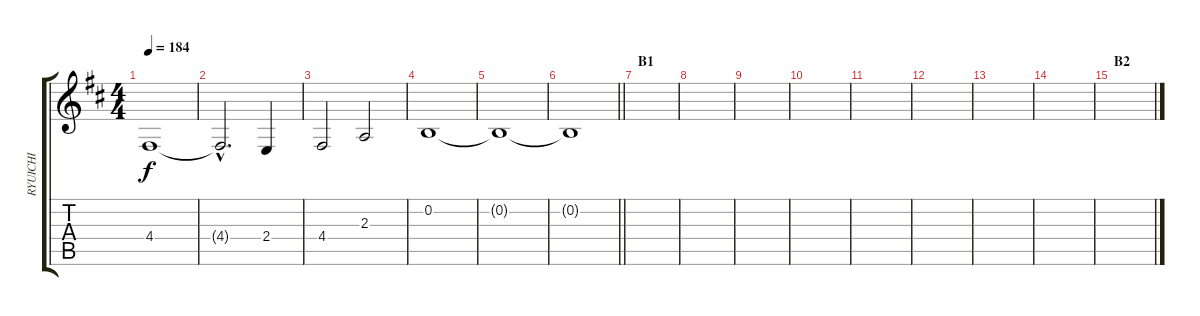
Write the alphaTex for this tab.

\track ("RYUICHI" "RYUICHI") {instrument oboe}
\staff {score tabs}
\tuning (E4 B3 G3 D3 A2 E2) {hide}
\ts (4 4)
\tempo 184
\clef g2
\ks bminor
4.4{t}.1{dy f} |
4.4{hac t}.2{d} 2.4.4 |
4.4.2 2.3.2 |
0.2.1 |
0.2{t}.1 |
\barLineRight lightlight
0.2{t}.1 |
\section ("" "B1")
|
|
|
|
|
|
|
|
\section ("" "B2")
